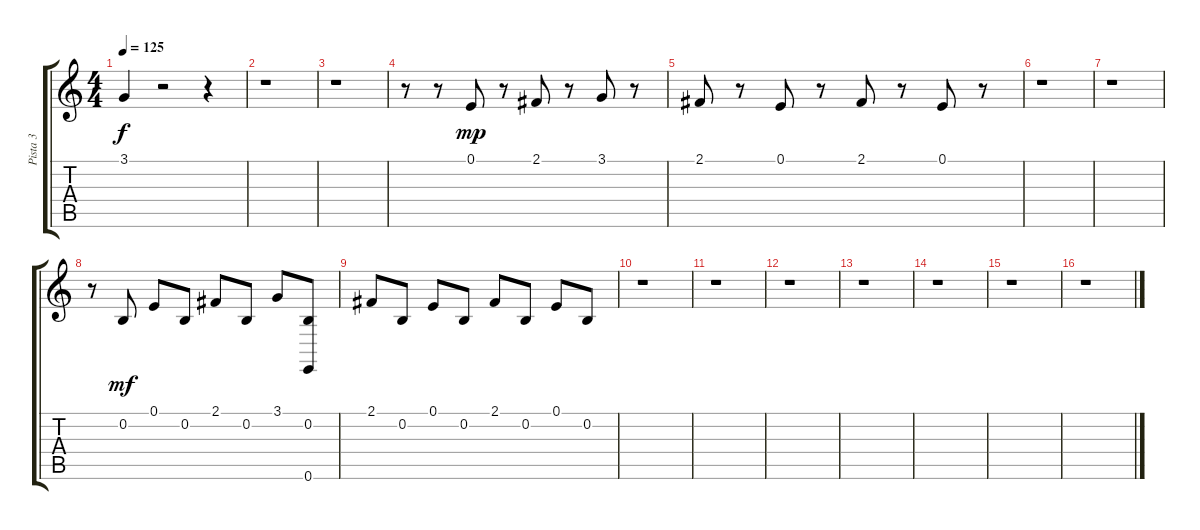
\track ("Pista 3" "Pista 3") {instrument koto}
\staff {score tabs}
\tuning (E4 B3 G3 D3 A2 E2) {hide}
\ts (4 4)
\tempo 125
\clef g2
\ks c
3.1{t}.4{dy f} r.2 r.4 |
r.1 |
r.1 |
r.8 r.8 0.1.8{dy mp balance 4} r.8 2.1.8 r.8 3.1.8 r.8 |
2.1.8 r.8 0.1.8 r.8 2.1.8 r.8 0.1.8 r.8 |
r.1 |
r.1 |
r.8 0.2.8{dy mf} 0.1.8 0.2.8 2.1.8 0.2.8 3.1.8 (0.2 0.6).8 |
2.1.8 0.2.8 0.1.8 0.2.8 2.1.8 0.2.8 0.1.8 0.2.8 |
r.1 |
r.1 |
r.1 |
r.1 |
r.1 |
r.1 |
r.1
